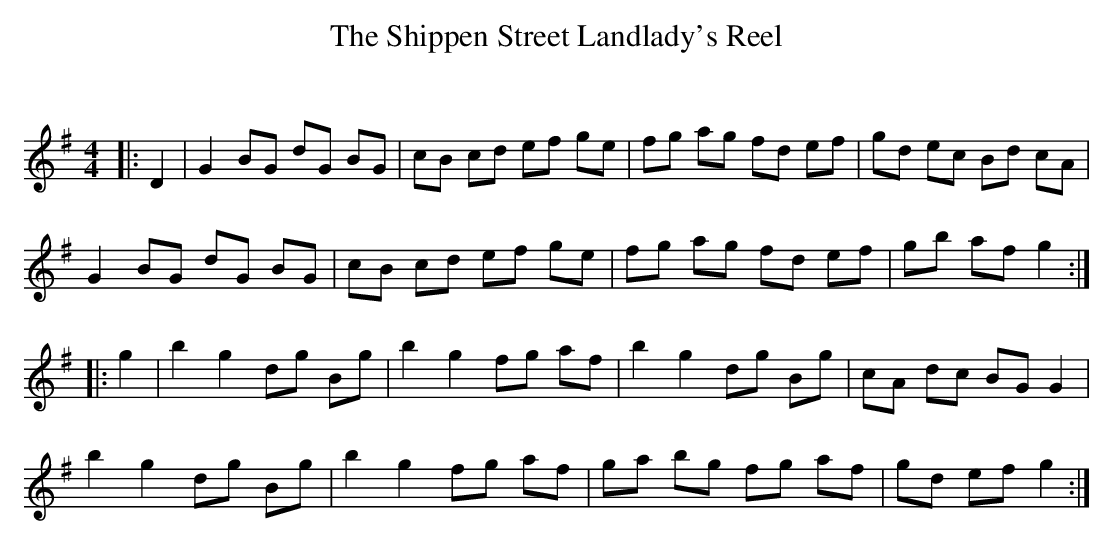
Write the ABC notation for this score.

X:1
T: The Shippen Street Landlady's Reel
C:
Q: 232
K:G
M:4/4
L:1/8
|:D2|G2 BG dG BG|cB cd ef ge|fg ag fd ef|gd ec Bd cA|
G2 BG dG BG|cB cd ef ge|fg ag fd ef|gb af g2:|
|:g2|b2 g2 dg Bg|b2 g2 fg af|b2 g2 dg Bg|cA dc BG G2|
b2 g2 dg Bg|b2 g2 fg af|ga bg fg af|gd ef g2:|
